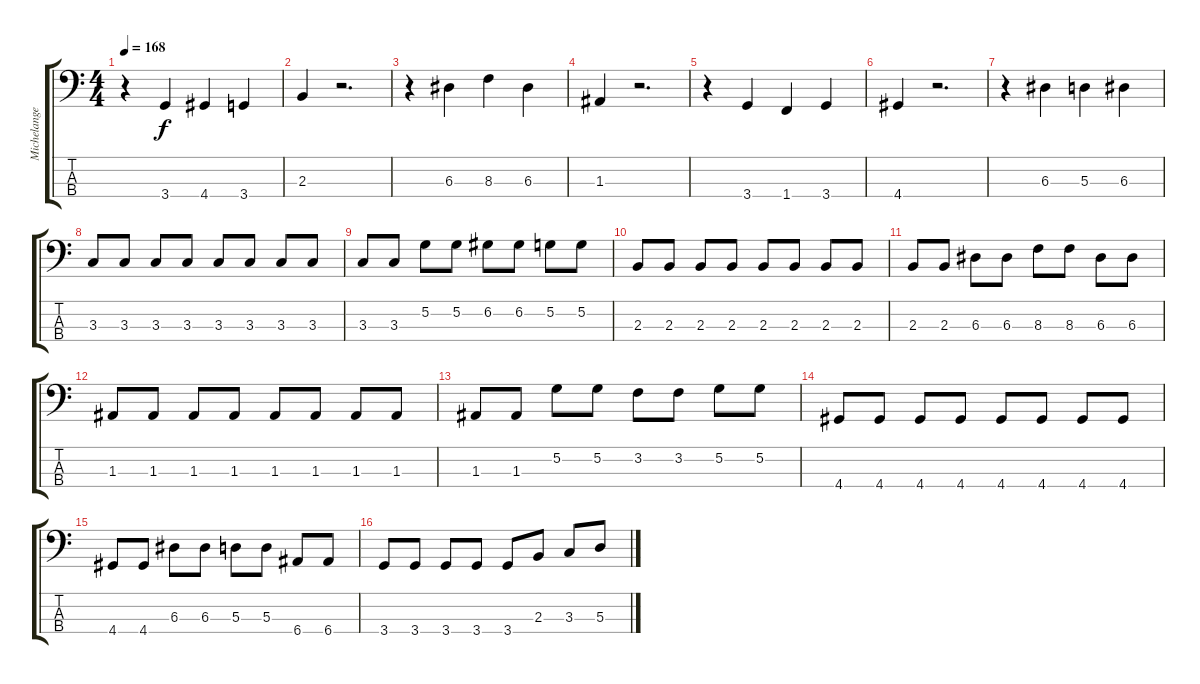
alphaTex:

\track ("Michelangelo" "Michelange") {instrument electricbassfinger}
\staff {score tabs}
\tuning (G2 D2 A1 E1) {hide}
\ts (4 4)
\tempo 168
\clef f4
\ks c
r.4{dy f} 3.4.4 4.4.4 3.4.4 |
2.3.4 r.2{d} |
r.4 6.3.4 8.3.4 6.3.4 |
1.3.4 r.2{d} |
r.4 3.4.4 1.4.4 3.4.4 |
4.4.4 r.2{d} |
r.4 6.3.4 5.3.4 6.3.4 |
3.3.8 3.3.8 3.3.8 3.3.8 3.3.8 3.3.8 3.3.8 3.3.8 |
3.3.8 3.3.8 5.2.8 5.2.8 6.2.8 6.2.8 5.2.8 5.2.8 |
2.3.8 2.3.8 2.3.8 2.3.8 2.3.8 2.3.8 2.3.8 2.3.8 |
2.3.8 2.3.8 6.3.8 6.3.8 8.3.8 8.3.8 6.3.8 6.3.8 |
1.3.8 1.3.8 1.3.8 1.3.8 1.3.8 1.3.8 1.3.8 1.3.8 |
1.3.8 1.3.8 5.2.8 5.2.8 3.2.8 3.2.8 5.2.8 5.2.8 |
4.4.8 4.4.8 4.4.8 4.4.8 4.4.8 4.4.8 4.4.8 4.4.8 |
4.4.8 4.4.8 6.3.8 6.3.8 5.3.8 5.3.8 6.4.8 6.4.8 |
3.4.8 3.4.8 3.4.8 3.4.8 3.4.8 2.3.8 3.3.8 5.3.8
